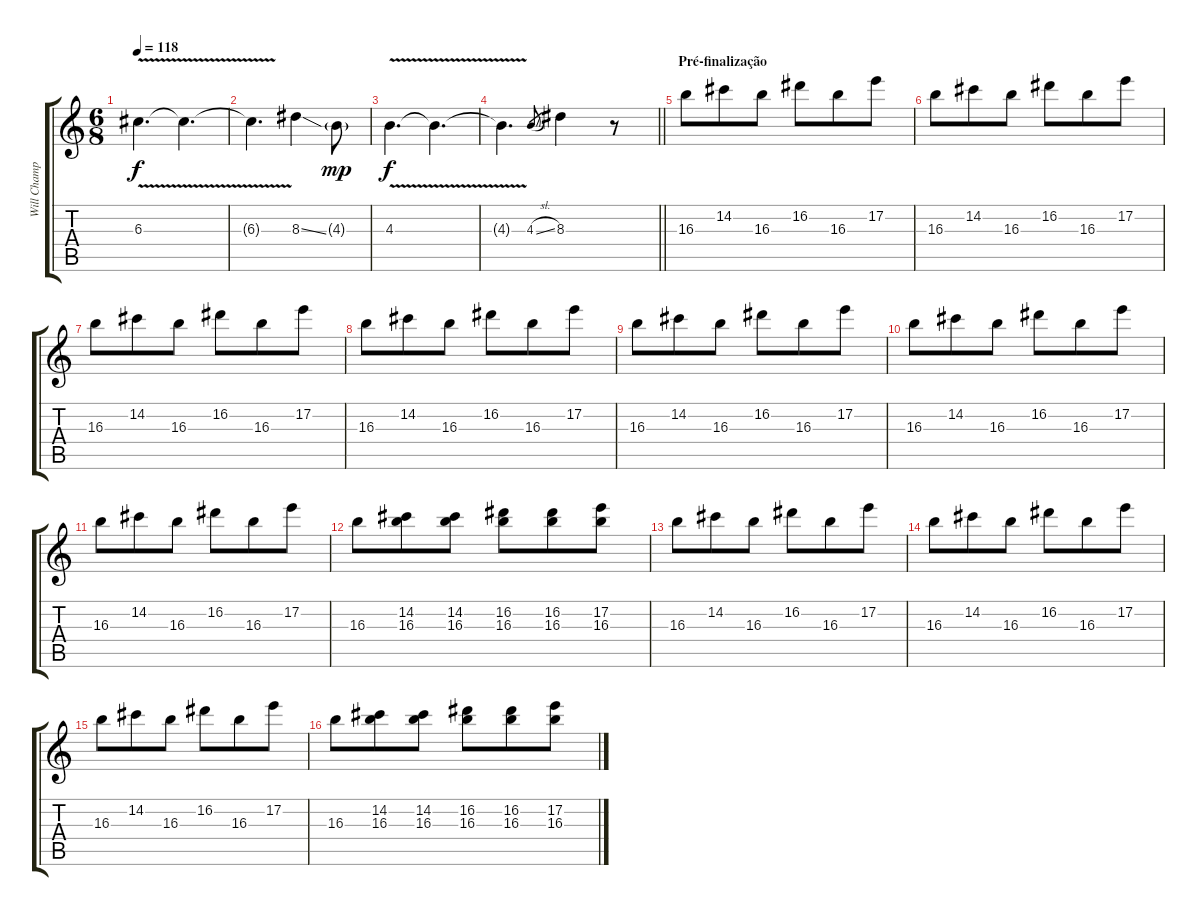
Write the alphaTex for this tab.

\track ("Will Champion (guitarra)" "Will Champ") {instrument electricguitarjazz}
\staff {score tabs}
\tuning (E4 B3 G3 D3 A2 E2) {hide}
\ts (6 8)
\tempo 118
\clef g2
\ks c
6.3{v}.4{d dy f} 6.3{v t}.4{d} |
6.3{v t}.4{d} 8.3{ss}.4 4.3{g}.8{dy mp} |
4.3{v}.4{d dy f} 4.3{v t}.4{d} |
\barLineRight lightlight
4.3{v t}.4{d} 4.3{sl}.8{gr} 8.3.4 r.8 |
\section ("" "Pré-finalização")
16.3.8 14.2.8 16.3.8 16.2.8 16.3.8 17.2.8 |
16.3.8 14.2.8 16.3.8 16.2.8 16.3.8 17.2.8 |
16.3.8 14.2.8 16.3.8 16.2.8 16.3.8 17.2.8 |
16.3.8 14.2.8 16.3.8 16.2.8 16.3.8 17.2.8 |
16.3.8 14.2.8 16.3.8 16.2.8 16.3.8 17.2.8 |
16.3.8 14.2.8 16.3.8 16.2.8 16.3.8 17.2.8 |
16.3.8 14.2.8 16.3.8 16.2.8 16.3.8 17.2.8 |
16.3.8 (14.2 16.3).8 (14.2 16.3).8 (16.2 16.3).8 (16.2 16.3).8 (17.2 16.3).8 |
16.3.8 14.2.8 16.3.8 16.2.8 16.3.8 17.2.8 |
16.3.8 14.2.8 16.3.8 16.2.8 16.3.8 17.2.8 |
16.3.8 14.2.8 16.3.8 16.2.8 16.3.8 17.2.8 |
16.3.8 (14.2 16.3).8 (14.2 16.3).8 (16.2 16.3).8 (16.2 16.3).8 (17.2 16.3).8
